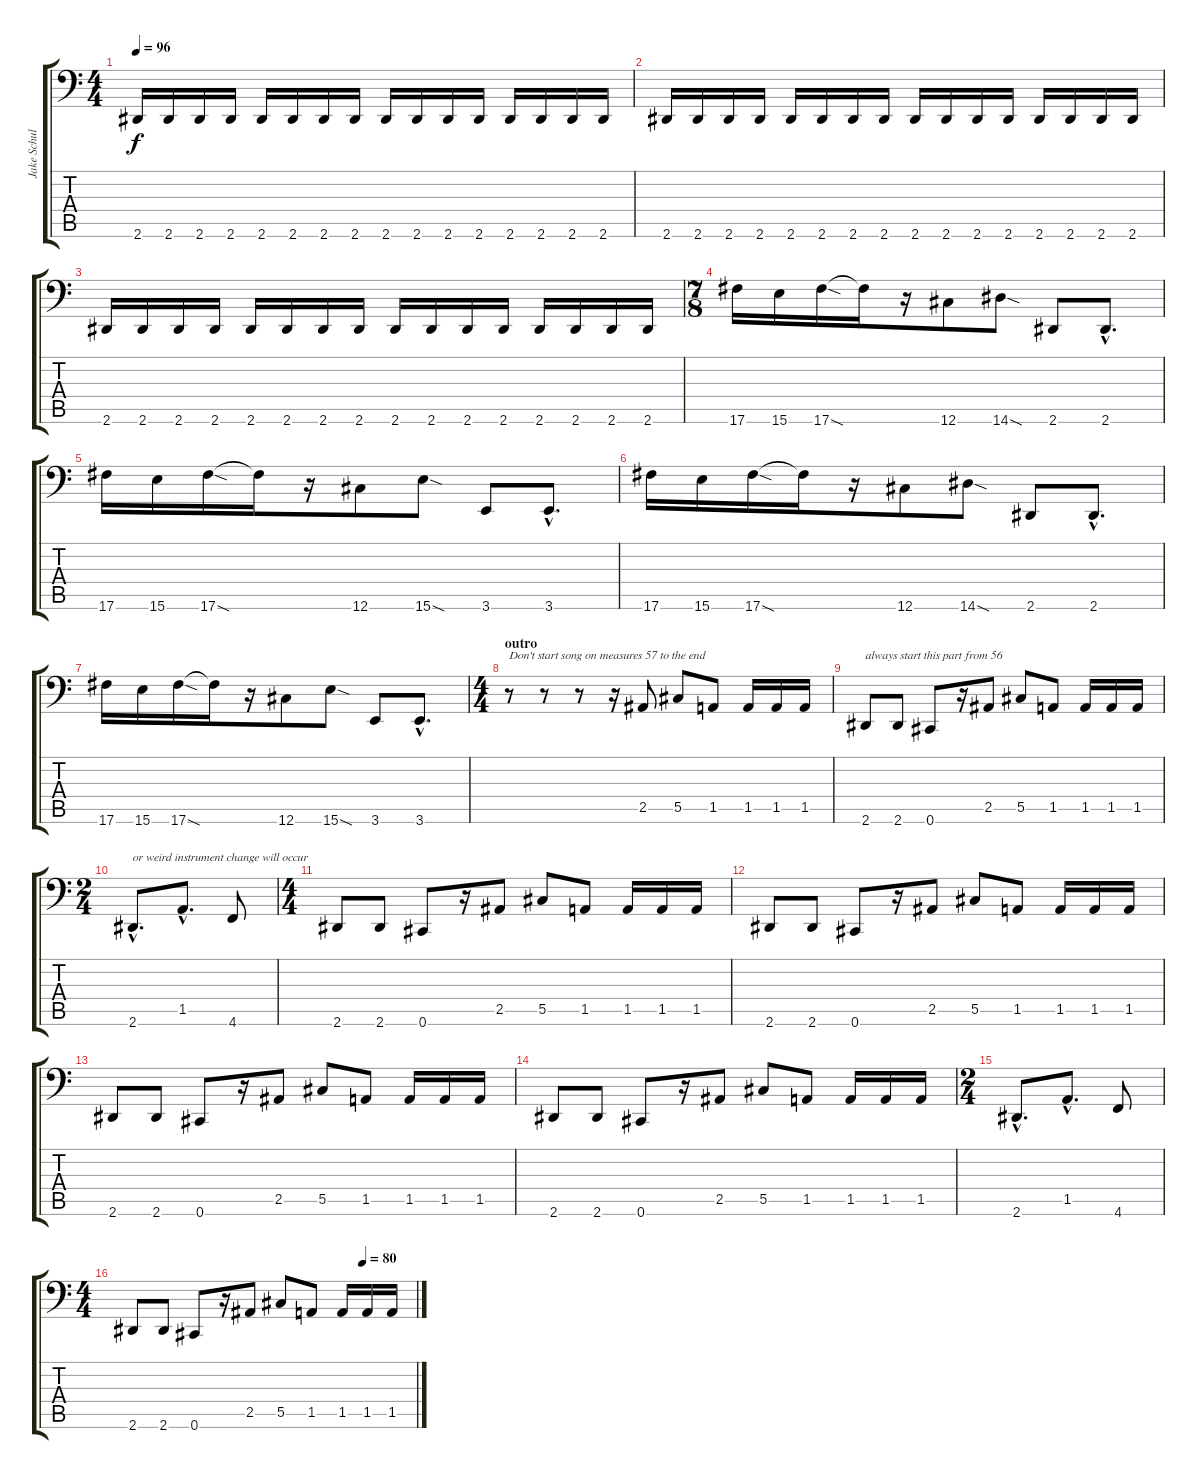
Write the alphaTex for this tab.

\track ("Jake Schultz" "Jake Schul") {instrument electricbasspick}
\staff {score tabs}
\tuning (Eb3 Bb2 Gb2 Db2 Ab1 Db1) {hide}
\ts (4 4)
\tempo 96
\clef f4
\ks c
2.6.16{dy f} 2.6.16 2.6.16 2.6.16 2.6.16 2.6.16 2.6.16 2.6.16 2.6.16 2.6.16 2.6.16 2.6.16 2.6.16 2.6.16 2.6.16 2.6.16 |
2.6.16 2.6.16 2.6.16 2.6.16 2.6.16 2.6.16 2.6.16 2.6.16 2.6.16 2.6.16 2.6.16 2.6.16 2.6.16 2.6.16 2.6.16 2.6.16 |
2.6.16 2.6.16 2.6.16 2.6.16 2.6.16 2.6.16 2.6.16 2.6.16 2.6.16 2.6.16 2.6.16 2.6.16 2.6.16 2.6.16 2.6.16 2.6.16 |
\ts (7 8)
17.6.16 15.6.16 17.6{sod}.16 17.6{t}.16 r.16 12.6.8 14.6{sod}.8 2.6.8 2.6{hac}.8{d} |
17.6.16 15.6.16 17.6{sod}.16 17.6{t}.16 r.16 12.6.8 15.6{sod}.8 3.6.8 3.6{hac}.8{d} |
17.6.16 15.6.16 17.6{sod}.16 17.6{t}.16 r.16 12.6.8 14.6{sod}.8 2.6.8 2.6{hac}.8{d} |
17.6.16 15.6.16 17.6{sod}.16 17.6{t}.16 r.16 12.6.8 15.6{sod}.8 3.6.8 3.6{hac}.8{d} |
\ts (4 4)
\section ("" "outro")
r.8{txt "Don't start song on measures 57 to the end"} r.8 r.8 r.16 2.5.8 5.5.8 1.5.8 1.5.16 1.5.16 1.5.16 |
2.6.8{txt "always start this part from 56"} 2.6.8 0.6.8 r.16 2.5.8 5.5.8 1.5.8 1.5.16 1.5.16 1.5.16 |
\ts (2 4)
2.6{hac}.8{d txt "or weird instrument change will occur"} 1.5{hac}.8{d} 4.6.8 |
\ts (4 4)
2.6.8 2.6.8 0.6.8 r.16 2.5.8 5.5.8 1.5.8 1.5.16 1.5.16 1.5.16 |
2.6.8 2.6.8 0.6.8 r.16 2.5.8 5.5.8 1.5.8 1.5.16 1.5.16 1.5.16 |
2.6.8 2.6.8 0.6.8 r.16 2.5.8 5.5.8 1.5.8 1.5.16 1.5.16 1.5.16 |
2.6.8 2.6.8 0.6.8 r.16 2.5.8 5.5.8 1.5.8 1.5.16 1.5.16 1.5.16 |
\ts (2 4)
2.6{hac}.8{d} 1.5{hac}.8{d} 4.6.8 |
\ts (4 4)
\tempo (80 0.8125)
2.6.8 2.6.8 0.6.8 r.16 2.5.8 5.5.8 1.5.8 1.5.16 1.5.16 1.5.16
